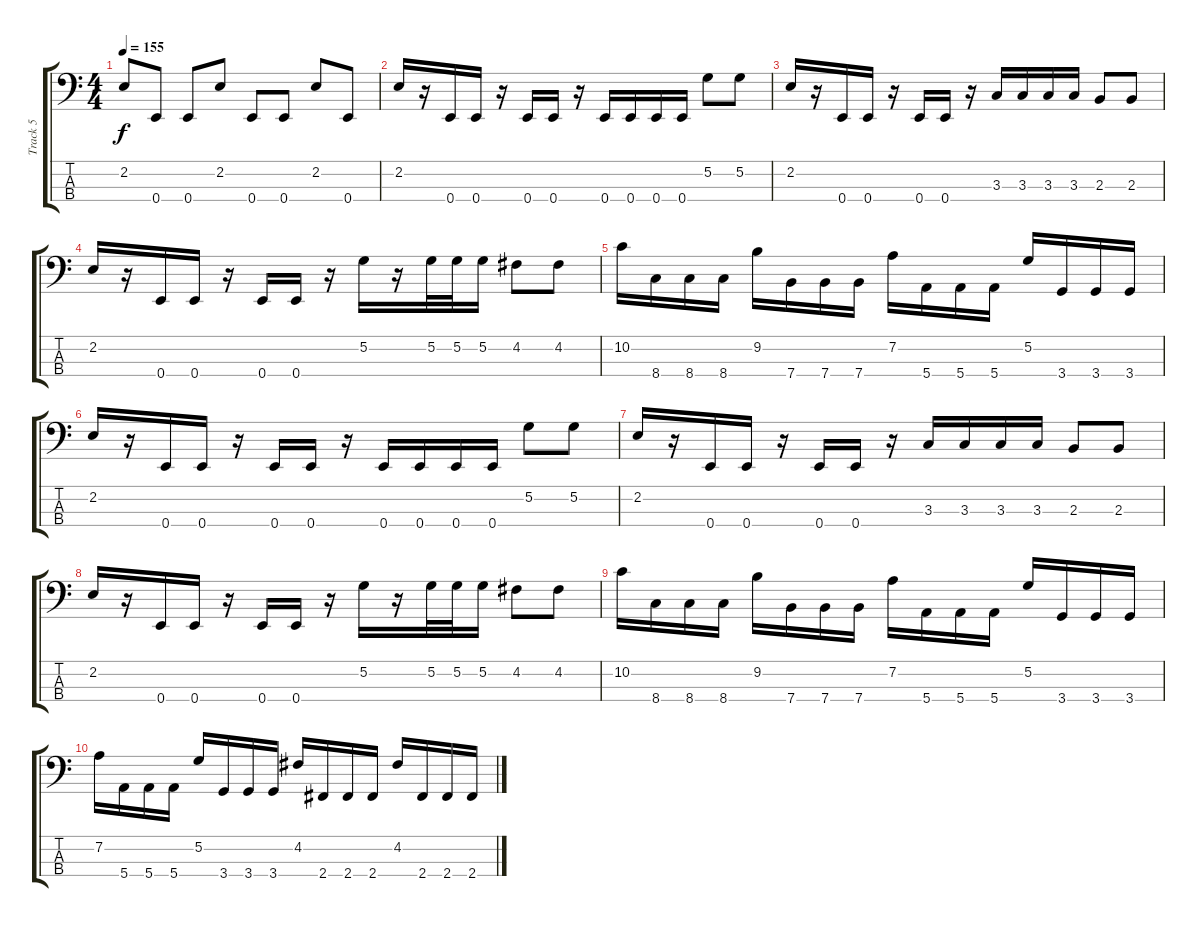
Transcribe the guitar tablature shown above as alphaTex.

\track ("Track 5" "Track 5") {instrument electricbassfinger}
\staff {score tabs}
\tuning (G2 D2 A1 E1) {hide}
\ts (4 4)
\tempo 155
\clef f4
\ks c
2.2.8{dy f} 0.4.8 0.4.8 2.2.8 0.4.8 0.4.8 2.2.8 0.4.8 |
2.2.16 r.16 0.4.16 0.4.16 r.16 0.4.16 0.4.16 r.16 0.4.16 0.4.16 0.4.16 0.4.16 5.2.8 5.2.8 |
2.2.16 r.16 0.4.16 0.4.16 r.16 0.4.16 0.4.16 r.16 3.3.16 3.3.16 3.3.16 3.3.16 2.3.8 2.3.8 |
2.2.16 r.16 0.4.16 0.4.16 r.16 0.4.16 0.4.16 r.16 5.2.16 r.16 5.2.32 5.2.32 5.2.16 4.2.8 4.2.8 |
10.2.16 8.4.16 8.4.16 8.4.16 9.2.16 7.4.16 7.4.16 7.4.16 7.2.16 5.4.16 5.4.16 5.4.16 5.2.16 3.4.16 3.4.16 3.4.16 |
2.2.16 r.16 0.4.16 0.4.16 r.16 0.4.16 0.4.16 r.16 0.4.16 0.4.16 0.4.16 0.4.16 5.2.8 5.2.8 |
2.2.16 r.16 0.4.16 0.4.16 r.16 0.4.16 0.4.16 r.16 3.3.16 3.3.16 3.3.16 3.3.16 2.3.8 2.3.8 |
2.2.16 r.16 0.4.16 0.4.16 r.16 0.4.16 0.4.16 r.16 5.2.16 r.16 5.2.32 5.2.32 5.2.16 4.2.8 4.2.8 |
10.2.16 8.4.16 8.4.16 8.4.16 9.2.16 7.4.16 7.4.16 7.4.16 7.2.16 5.4.16 5.4.16 5.4.16 5.2.16 3.4.16 3.4.16 3.4.16 |
7.2.16 5.4.16 5.4.16 5.4.16 5.2.16 3.4.16 3.4.16 3.4.16 4.2.16 2.4.16 2.4.16 2.4.16 4.2.16 2.4.16 2.4.16 2.4.16
